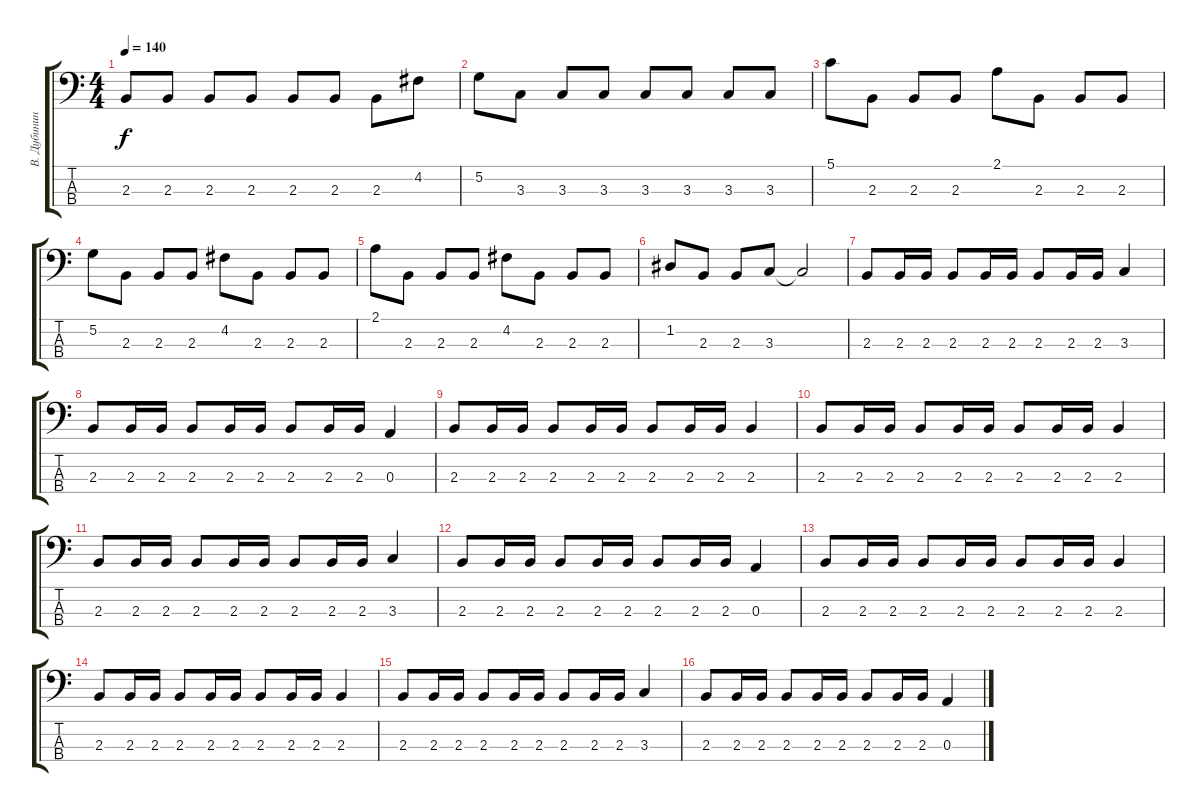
\track ("В. Дубинин" "В. Дубинин") {instrument electricbassfinger}
\staff {score tabs}
\tuning (G2 D2 A1 E1) {hide}
\ts (4 4)
\tempo 140
\clef f4
\ks c
2.3.8{dy f} 2.3.8 2.3.8 2.3.8 2.3.8 2.3.8 2.3.8 4.2.8 |
5.2.8 3.3.8 3.3.8 3.3.8 3.3.8 3.3.8 3.3.8 3.3.8 |
5.1.8 2.3.8 2.3.8 2.3.8 2.1.8 2.3.8 2.3.8 2.3.8 |
5.2.8 2.3.8 2.3.8 2.3.8 4.2.8 2.3.8 2.3.8 2.3.8 |
2.1.8 2.3.8 2.3.8 2.3.8 4.2.8 2.3.8 2.3.8 2.3.8 |
1.2.8 2.3.8 2.3.8 3.3.8 3.3{t}.2 |
2.3.8 2.3.16 2.3.16 2.3.8 2.3.16 2.3.16 2.3.8 2.3.16 2.3.16 3.3.4 |
2.3.8 2.3.16 2.3.16 2.3.8 2.3.16 2.3.16 2.3.8 2.3.16 2.3.16 0.3.4 |
2.3.8 2.3.16 2.3.16 2.3.8 2.3.16 2.3.16 2.3.8 2.3.16 2.3.16 2.3.4 |
2.3.8 2.3.16 2.3.16 2.3.8 2.3.16 2.3.16 2.3.8 2.3.16 2.3.16 2.3.4 |
2.3.8 2.3.16 2.3.16 2.3.8 2.3.16 2.3.16 2.3.8 2.3.16 2.3.16 3.3.4 |
2.3.8 2.3.16 2.3.16 2.3.8 2.3.16 2.3.16 2.3.8 2.3.16 2.3.16 0.3.4 |
2.3.8 2.3.16 2.3.16 2.3.8 2.3.16 2.3.16 2.3.8 2.3.16 2.3.16 2.3.4 |
2.3.8 2.3.16 2.3.16 2.3.8 2.3.16 2.3.16 2.3.8 2.3.16 2.3.16 2.3.4 |
2.3.8 2.3.16 2.3.16 2.3.8 2.3.16 2.3.16 2.3.8 2.3.16 2.3.16 3.3.4 |
2.3.8 2.3.16 2.3.16 2.3.8 2.3.16 2.3.16 2.3.8 2.3.16 2.3.16 0.3.4
